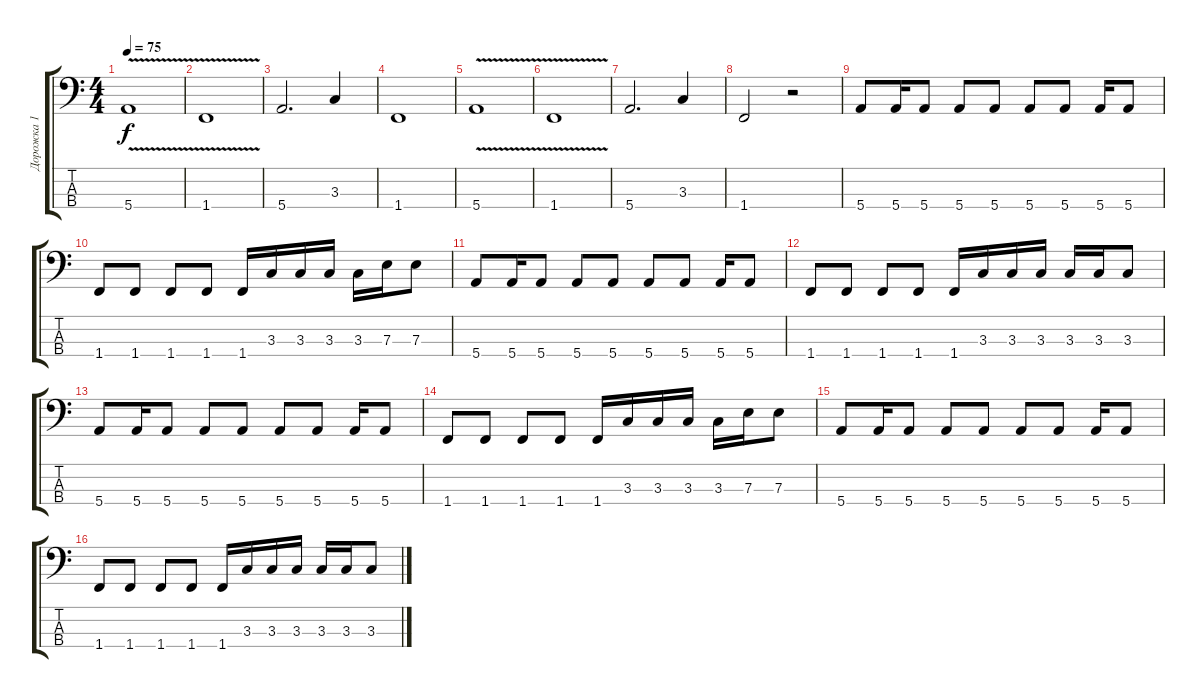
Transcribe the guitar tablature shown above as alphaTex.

\track ("Дорожка 1" "Дорожка 1") {instrument fretlessbass}
\staff {score tabs}
\tuning (G2 D2 A1 E1) {hide}
\ts (4 4)
\tempo 75
\clef f4
\ks c
5.4{v}.1{dy f} |
1.4{v}.1 |
5.4.2{d} 3.3.4 |
1.4.1 |
5.4{v}.1 |
1.4{v}.1 |
5.4.2{d} 3.3.4 |
1.4.2 r.2 |
5.4.8 5.4.16 5.4.8 5.4.8 5.4.8 5.4.8 5.4.8 5.4.16 5.4.8 |
1.4.8 1.4.8 1.4.8 1.4.8 1.4.16 3.3.16 3.3.16 3.3.16 3.3.16 7.3.16 7.3.8 |
5.4.8 5.4.16 5.4.8 5.4.8 5.4.8 5.4.8 5.4.8 5.4.16 5.4.8 |
1.4.8 1.4.8 1.4.8 1.4.8 1.4.16 3.3.16 3.3.16 3.3.16 3.3.16 3.3.16 3.3.8 |
5.4.8 5.4.16 5.4.8 5.4.8 5.4.8 5.4.8 5.4.8 5.4.16 5.4.8 |
1.4.8 1.4.8 1.4.8 1.4.8 1.4.16 3.3.16 3.3.16 3.3.16 3.3.16 7.3.16 7.3.8 |
5.4.8 5.4.16 5.4.8 5.4.8 5.4.8 5.4.8 5.4.8 5.4.16 5.4.8 |
1.4.8 1.4.8 1.4.8 1.4.8 1.4.16 3.3.16 3.3.16 3.3.16 3.3.16 3.3.16 3.3.8
